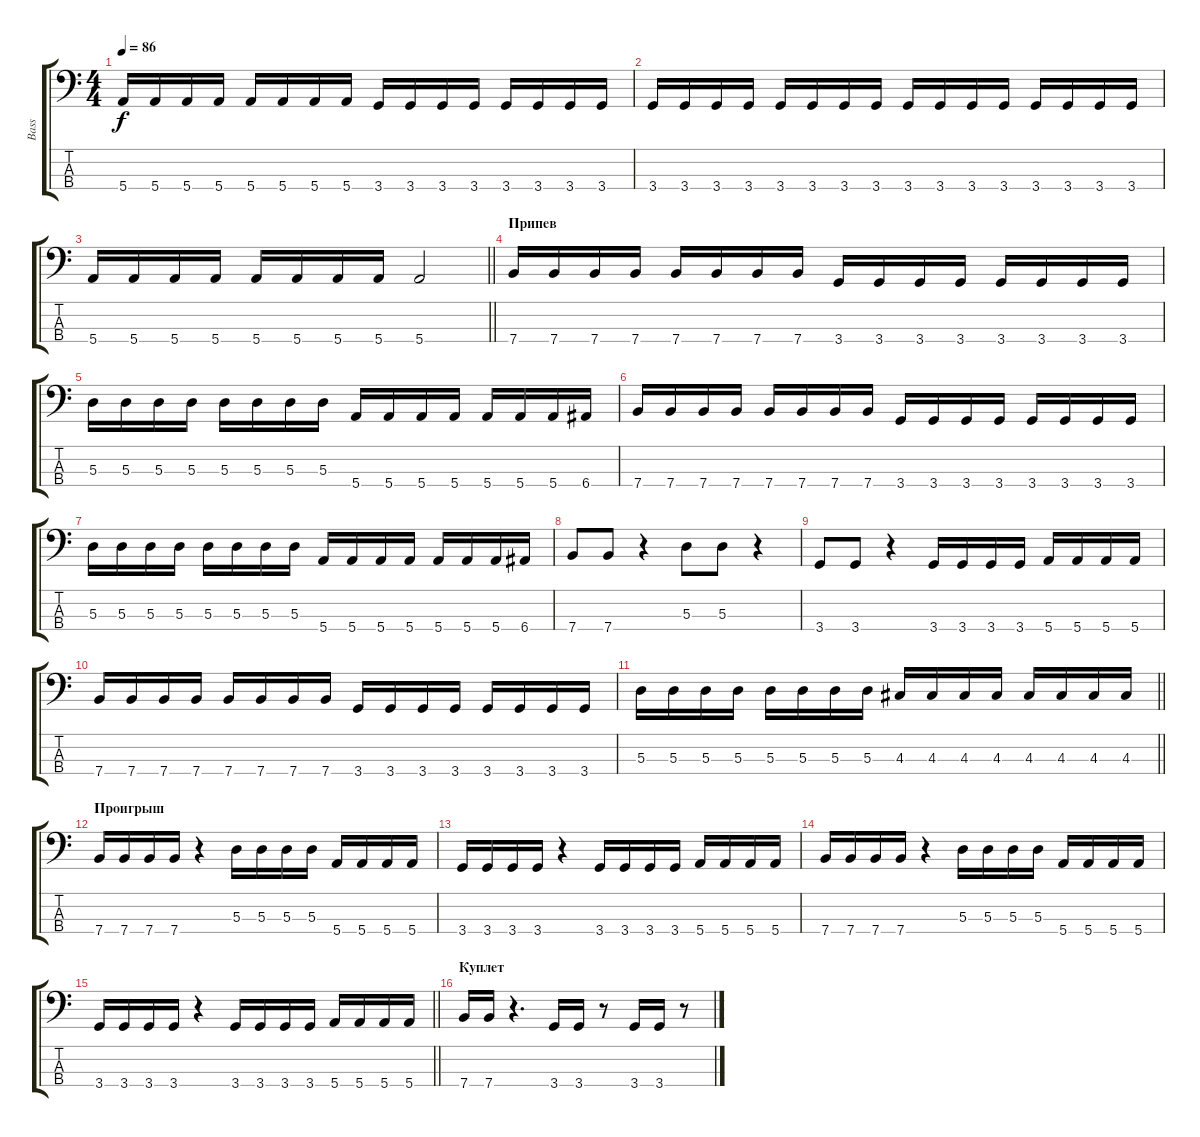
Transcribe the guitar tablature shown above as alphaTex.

\track ("Bass" "Bass") {instrument electricbasspick}
\staff {score tabs}
\tuning (G2 D2 A1 E1) {hide}
\ts (4 4)
\tempo 86
\clef f4
\ks c
5.4.16{dy f} 5.4.16 5.4.16 5.4.16 5.4.16 5.4.16 5.4.16 5.4.16 3.4.16 3.4.16 3.4.16 3.4.16 3.4.16 3.4.16 3.4.16 3.4.16 |
3.4.16 3.4.16 3.4.16 3.4.16 3.4.16 3.4.16 3.4.16 3.4.16 3.4.16 3.4.16 3.4.16 3.4.16 3.4.16 3.4.16 3.4.16 3.4.16 |
\barLineRight lightlight
5.4.16 5.4.16 5.4.16 5.4.16 5.4.16 5.4.16 5.4.16 5.4.16 5.4.2 |
\section ("" "Припев")
7.4.16 7.4.16 7.4.16 7.4.16 7.4.16 7.4.16 7.4.16 7.4.16 3.4.16 3.4.16 3.4.16 3.4.16 3.4.16 3.4.16 3.4.16 3.4.16 |
5.3.16 5.3.16 5.3.16 5.3.16 5.3.16 5.3.16 5.3.16 5.3.16 5.4.16 5.4.16 5.4.16 5.4.16 5.4.16 5.4.16 5.4.16 6.4.16 |
7.4.16 7.4.16 7.4.16 7.4.16 7.4.16 7.4.16 7.4.16 7.4.16 3.4.16 3.4.16 3.4.16 3.4.16 3.4.16 3.4.16 3.4.16 3.4.16 |
5.3.16 5.3.16 5.3.16 5.3.16 5.3.16 5.3.16 5.3.16 5.3.16 5.4.16 5.4.16 5.4.16 5.4.16 5.4.16 5.4.16 5.4.16 6.4.16 |
7.4.8 7.4.8 r.4 5.3.8 5.3.8 r.4 |
3.4.8 3.4.8 r.4 3.4.16 3.4.16 3.4.16 3.4.16 5.4.16 5.4.16 5.4.16 5.4.16 |
7.4.16 7.4.16 7.4.16 7.4.16 7.4.16 7.4.16 7.4.16 7.4.16 3.4.16 3.4.16 3.4.16 3.4.16 3.4.16 3.4.16 3.4.16 3.4.16 |
\barLineRight lightlight
5.3.16 5.3.16 5.3.16 5.3.16 5.3.16 5.3.16 5.3.16 5.3.16 4.3.16 4.3.16 4.3.16 4.3.16 4.3.16 4.3.16 4.3.16 4.3.16 |
\section ("" "Проигрыш")
7.4.16 7.4.16 7.4.16 7.4.16 r.4 5.3.16 5.3.16 5.3.16 5.3.16 5.4.16 5.4.16 5.4.16 5.4.16 |
3.4.16 3.4.16 3.4.16 3.4.16 r.4 3.4.16 3.4.16 3.4.16 3.4.16 5.4.16 5.4.16 5.4.16 5.4.16 |
7.4.16 7.4.16 7.4.16 7.4.16 r.4 5.3.16 5.3.16 5.3.16 5.3.16 5.4.16 5.4.16 5.4.16 5.4.16 |
\barLineRight lightlight
3.4.16 3.4.16 3.4.16 3.4.16 r.4 3.4.16 3.4.16 3.4.16 3.4.16 5.4.16 5.4.16 5.4.16 5.4.16 |
\section ("" "Куплет")
7.4.16 7.4.16 r.4{d} 3.4.16 3.4.16 r.8 3.4.16 3.4.16 r.8
